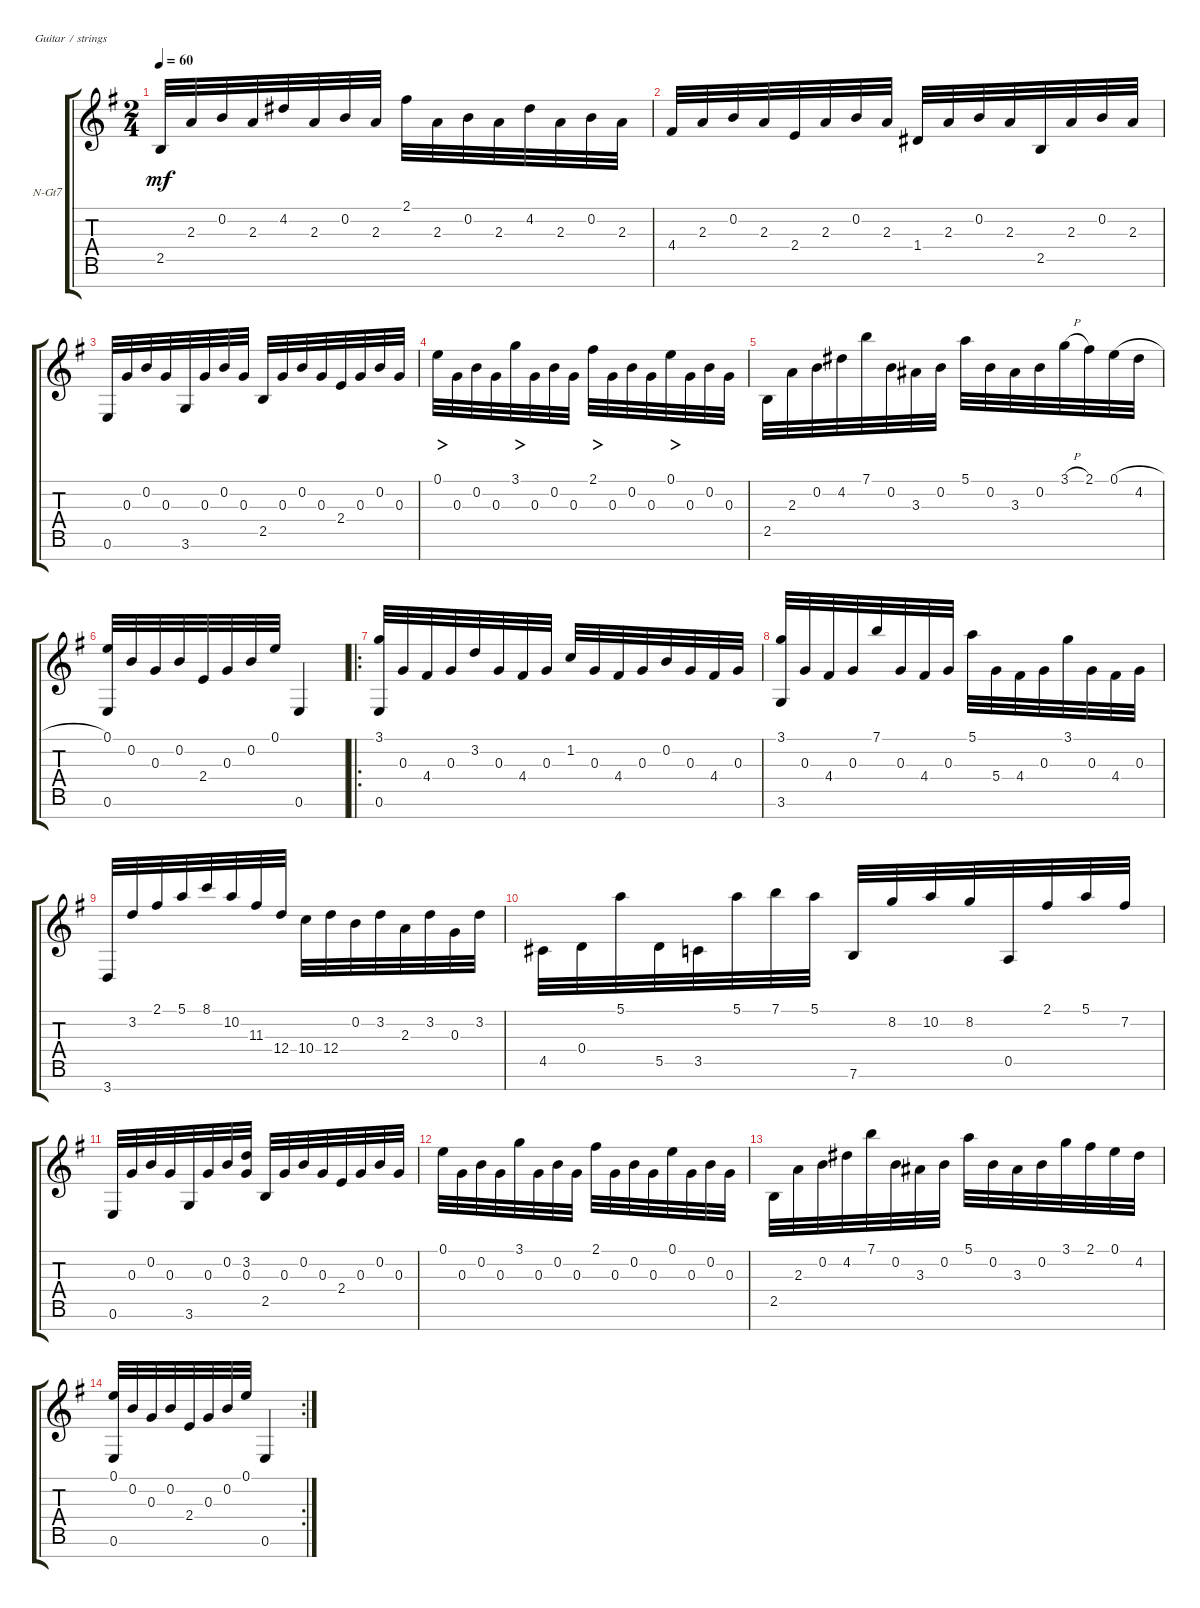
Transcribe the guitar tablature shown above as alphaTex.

\defaultSystemsLayout 4
\bracketExtendMode groupsimilarinstruments
\firstSystemTrackNameOrientation horizontal
\otherSystemsTrackNameOrientation horizontal
\track ("Nylon Guitar" "N-Gt7") {instrument acousticguitarnylon}
\staff {score tabs}
\tuning (E4 B3 G3 D3 A2 E2 B1)
\ts (2 4)
\tempo 60
\clef g2
\ks g
2.5.32{dy mf} 2.3.32 0.2.32 2.3.32 4.2.32 2.3.32 0.2.32 2.3.32 2.1.32 2.3.32 0.2.32 2.3.32 4.2.32 2.3.32 0.2.32 2.3.32 |
4.4.32 2.3.32 0.2.32 2.3.32 2.4.32 2.3.32 0.2.32 2.3.32 1.4.32 2.3.32 0.2.32 2.3.32 2.5.32 2.3.32 0.2.32 2.3.32 |
0.6.32 0.3.32 0.2.32 0.3.32 3.6.32 0.3.32 0.2.32 0.3.32 2.5.32 0.3.32 0.2.32 0.3.32 2.4.32 0.3.32 0.2.32 0.3.32 |
0.1.32{dec} 0.3.32 0.2.32 0.3.32 3.1.32{dec} 0.3.32 0.2.32 0.3.32 2.1.32{dec} 0.3.32 0.2.32 0.3.32 0.1.32{dec} 0.3.32 0.2.32 0.3.32 |
2.5.32 2.3.32 0.2.32 4.2.32 7.1.32 0.2.32 3.3.32 0.2.32 5.1.32 0.2.32 3.3.32 0.2.32 3.1{h}.32 2.1.32 0.1{h}.32 4.2.32 |
(0.1 0.6).32 0.2.32 0.3.32 0.2.32 2.4.32 0.3.32 0.2.32 0.1.32 0.6.4 |
\ro
(3.1 0.6).32 0.3.32 4.4.32 0.3.32 3.2.32 0.3.32 4.4.32 0.3.32 1.2.32 0.3.32 4.4.32 0.3.32 0.2.32 0.3.32 4.4.32 0.3.32 |
(3.1 3.6).32 0.3.32 4.4.32 0.3.32 7.1.32 0.3.32 4.4.32 0.3.32 5.1.32 5.4.32 4.4.32 0.3.32 3.1.32 0.3.32 4.4.32 0.3.32 |
3.7.32 3.2.32 2.1.32 5.1.32 8.1.32 10.2.32 11.3.32 12.4.32 10.4.32 12.4.32 0.2.32 3.2.32 2.3.32 3.2.32 0.3.32 3.2.32 |
4.5.32 0.4.32 5.1.32 5.5.32 3.5.32 5.1.32 7.1.32 5.1.32 7.6.32 8.2.32 10.2.32 8.2.32 0.5.32 2.1.32 5.1.32 7.2.32 |
0.6.32 0.3.32 0.2.32 0.3.32 3.6.32 0.3.32 0.2.32 (3.2 0.3).32 2.5.32 0.3.32 0.2.32 0.3.32 2.4.32 0.3.32 0.2.32 0.3.32 |
0.1.32 0.3.32 0.2.32 0.3.32 3.1.32 0.3.32 0.2.32 0.3.32 2.1.32 0.3.32 0.2.32 0.3.32 0.1.32 0.3.32 0.2.32 0.3.32 |
2.5.32 2.3.32 0.2.32 4.2.32 7.1.32 0.2.32 3.3.32 0.2.32 5.1.32 0.2.32 3.3.32 0.2.32 3.1.32 2.1.32 0.1.32 4.2.32 |
\rc 2
(0.1 0.6).32 0.2.32 0.3.32 0.2.32 2.4.32 0.3.32 0.2.32 0.1.32 0.6.4
